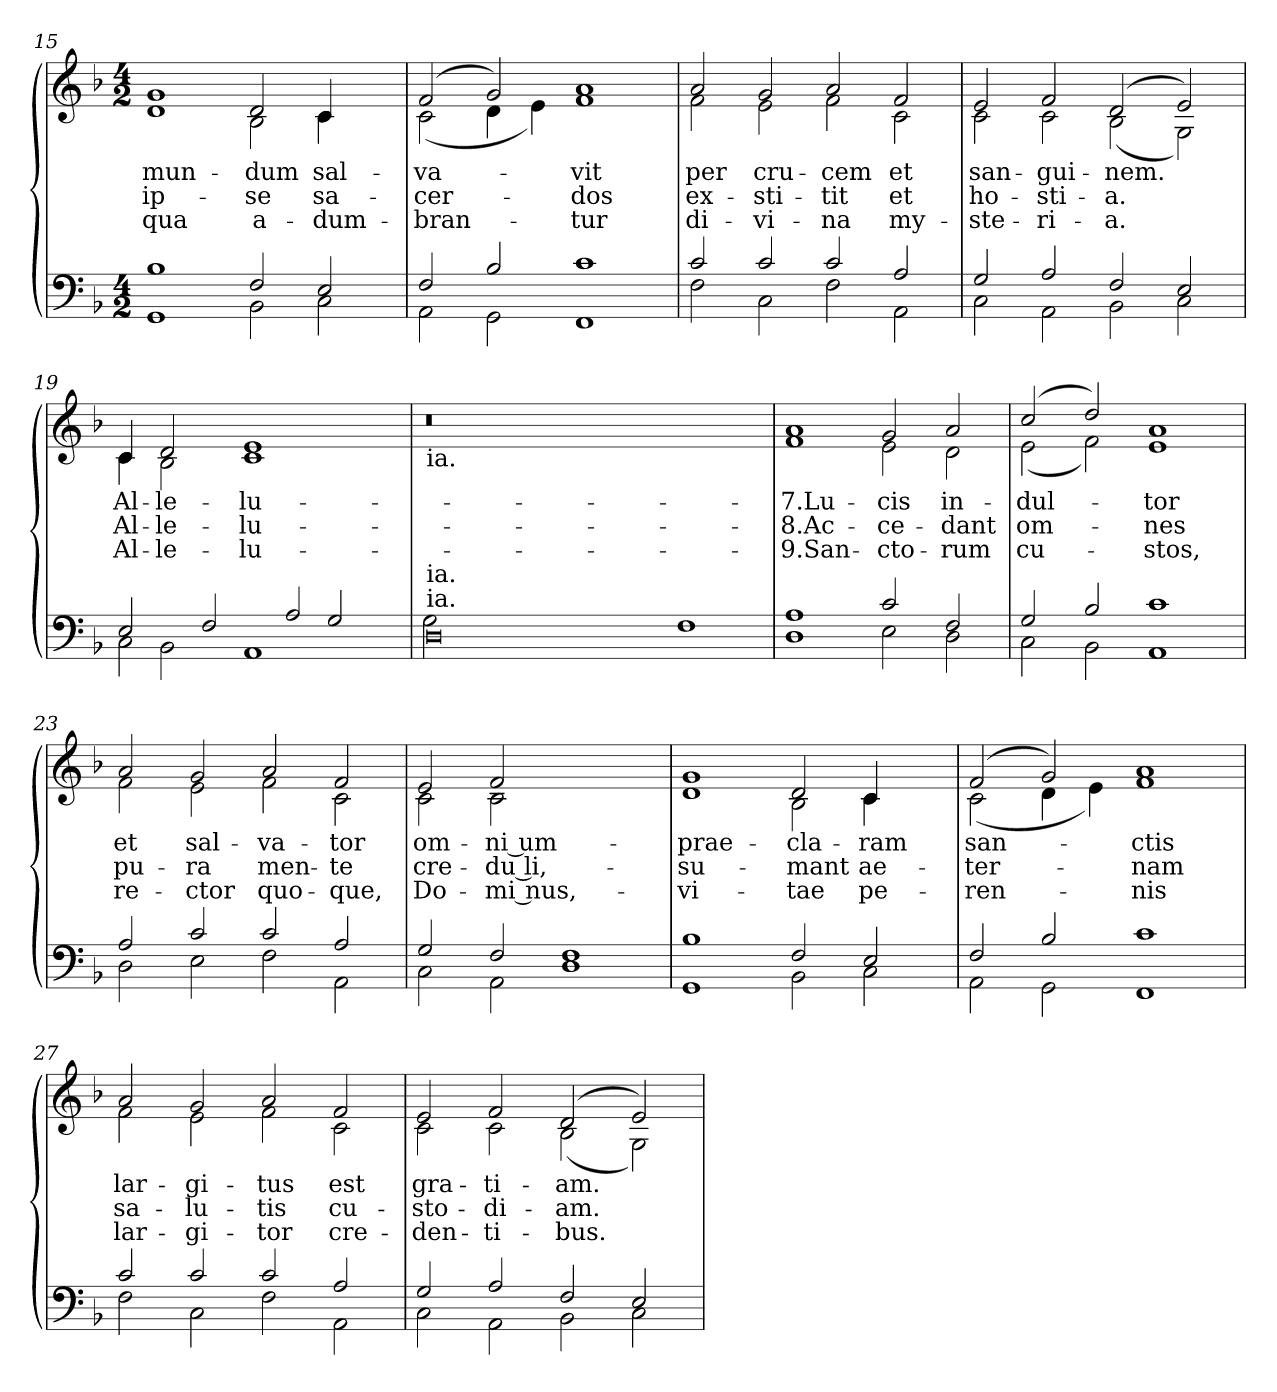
**kern	**kern	**text	**text	**text
*part1	*part1	*part1	*part1	*part1
*staff2	*staff1	*staff1	*staff1	*staff1
*clefF4	*clefG2	*	*	*
*k[b-]	*k[b-]	*	*	*
*F:	*F:	*	*	*
*M4/2	*M4/2	*	*	*
=15	=15	=15	=15	=15
*^	*^	*	*	*
!	!	!	!	!LO:LY:b	!LO:LY:b	!LO:LY:b
1GG	1B-	1d	1g	-mun-	-ip-	-qua
!	!	!	!	!LO:LY:b	!LO:LY:b	!LO:LY:b
2F/	2BB-\	2d/	2B-\	-dum	-se	-a-
!	!	!	!	!LO:LY:b	!LO:LY:b	!LO:LY:b
2E/	2C\	4c/	4c\	sal-	sa-	-dum-
.	.	4ryy	4ryy	.	.	.
!!LO:LB:g=z	!!
=16	=16	=16	=16	=16	=16	=16
!	!	!	!	!LO:LY:b:rj	!LO:LY:b:rj	!LO:LY:b:rj
2F/	2AA\	(2f/	(<2c\	-va-	-cer-	bran-
2B-/	2GG\	2g/)	4d\	.	.	.
.	.	.	4e\)	.	.	.
!	!	!	!	!LO:LY:b	!LO:LY:b	!LO:LY:b
1c	1FF	1f	1a	-vit	-dos	-tur
=17	=17	=17	=17	=17	=17	=17
!	!	!	!	!LO:LY:b	!LO:LY:b	!LO:LY:b
2c/	2F\	2a/	2f\	per	ex-	di-
!	!	!	!	!LO:LY:b	!LO:LY:b	!LO:LY:b
2c/	2C\	2g/	2e\	cru-	-sti-	-vi-
!	!	!	!	!LO:LY:b:rj	!LO:LY:b:rj	!LO:LY:b:rj
2c/	2F\	2a/	2f\	-cem	-tit	-na
!	!	!	!	!LO:LY:b	!LO:LY:b	!LO:LY:b
2A/	2AA\	2f/	2c\	et	et	my-
=18	=18	=18	=18	=18	=18	=18
!	!	!	!	!LO:LY:b	!LO:LY:b	!LO:LY:b
2G/	2C\	2e/	2c\	san-	ho-	-ste-
!	!	!	!	!LO:LY:b	!LO:LY:b	!LO:LY:b
2A/	2AA\	2f/	2c\	-gui-	-sti-	-ri-
!	!	!	!	!LO:LY:b	!LO:LY:b	!LO:LY:b
2F/	2BB-\	(2d/	(<2B-\	-nem.	-a.	-a.
2E/	2C\	2e/)	2G\)	.	.	.
=19	=19	=19	=19	=19	=19	=19
*^	*^	*	*	*	*	*
!	!	!	!	!	!	!LO:LY:b	!LO:LY:b	!LO:LY:b
2C\	2E/	4ryy	1ryy	4c\	4c/	-Al-	-Al-	-Al-
!	!	!	!	!	!	!LO:LY:b	!LO:LY:b	!LO:LY:b
.	.	2BB-\	.	2d/	2B-\	le-	le-	le-
2F/	1ryy	.	.	.	.	.	.	.
!	!	!	!	!	!	!LO:LY:b	!LO:LY:b	!LO:LY:b
.	.	1AA	.	1e	1c	-lu-	-lu-	-lu-
2A/	.	.	4ryy	.	.	.	.	.
.	.	.	2G/	.	.	.	.	.
4ryy	4ryy	.	.	.	.	.	.	.
*	*v	*v	*v	*	*	*	*	*
*	*	*v	*v	*	*	*
=20	=20	=20	=20	=20	=20
!	!	!LO:TX:b:t=ia.	!	!	!
!LO:TX:a:t=ia.	!	!	!	!	!
!LO:TX:a:t=ia.	!	!	!	!	!
0D	2G\	0r	.	.	.
.	0ryy	.	.	.	.
1.ryy	.	1.ryy	.	.	.
.	1F	.	.	.	.
!!LO:PB:g=z
=21	=21	=21	=21	=21	=21
!	!	!	!LO:LY:b	!LO:LY:b	!LO:LY:b
*	*	*^	*	*	*
1D	1A	1f 1a	1ryy	-7.Lu-	-8.Ac-	-9.San-
!	!	!	!	!LO:LY:b	!LO:LY:b	!LO:LY:b
2c/	2E\	2g/	2e\	-cis	-ce-	-cto-
!	!	!	!	!LO:LY:b	!LO:LY:b	!LO:LY:b
2F/	2D\	2a/	2d\	in-	-dant	-rum
=22	=22	=22	=22	=22	=22	=22
!	!	!	!	!LO:LY:b	!LO:LY:b	!LO:LY:b
2G/	2C\	(2cc/	(<2e\	-dul-	om-	cu-
2B-/	2BB-\	2dd/)	2f\)	.	.	.
!	!	!	!	!LO:LY:b	!LO:LY:b	!LO:LY:b
1c	1AA	1e 1a	1ryy	-tor	-nes	-stos,
=23	=23	=23	=23	=23	=23	=23
!	!	!	!	!LO:LY:b	!LO:LY:b	!LO:LY:b
2A/	2D\	2a/	2f\	et	pu-	re-
!	!	!	!	!LO:LY:b	!LO:LY:b	!LO:LY:b
2c/	2E\	2g/	2e\	sal-	-ra	-ctor
!	!	!	!	!LO:LY:b	!LO:LY:b	!LO:LY:b
2c/	2F\	2a/	2f\	-va-	men-	quo-
!	!	!	!	!LO:LY:b	!LO:LY:b	!LO:LY:b
2A/	2AA\	2f/	2c\	-tor	-te	-que,
=24	=24	=24	=24	=24	=24	=24
!	!	!	!	!LO:LY:b	!LO:LY:b	!LO:LY:b
2G/	2C\	2c\	2e/	om-	cre-	Do-
!	!	!	!	!LO:LY:b	!LO:LY:b	!LO:LY:b
2F/	2AA\	2c\	2f~>/	-ni um-	-du li,-	-mi nus,-
1D	1F	1ryy	1ryy	.	.	.
=25	=25	=25	=25	=25	=25	=25
!	!	!	!	!LO:LY:b	!LO:LY:b	!LO:LY:b
1GG	1B-	1d	1g	prae-	-su-	-vi-
!	!	!	!	!LO:LY:b	!LO:LY:b	!LO:LY:b
2F/	2BB-\	2d/	2B-\	-cla-	-mant	-tae
!	!	!	!	!LO:LY:b	!LO:LY:b	!LO:LY:b
2E/	2C\	4c/	4c\	-ram	ae-	pe-
.	.	4ryy	4ryy	.	.	.
!!LO:LB:g=z	!!
=26	=26	=26	=26	=26	=26	=26
!	!	!	!	!LO:LY:b	!LO:LY:b	!LO:LY:b
2F/	2AA\	(2f/	(<2c\	-san-	-ter-	-ren-
2B-/	2GG\	2g/)	4d\	.	.	.
.	.	.	4e\)	.	.	.
!	!	!	!	!LO:LY:b	!LO:LY:b	!LO:LY:b
1c	1FF	1f	1a	-ctis	-nam	-nis
=27	=27	=27	=27	=27	=27	=27
!	!	!	!	!LO:LY:b	!LO:LY:b	!LO:LY:b
2c/	2F\	2a/	2f\	lar-	sa-	lar-
!	!	!	!	!LO:LY:b	!LO:LY:b	!LO:LY:b
2c/	2C\	2g/	2e\	-gi-	-lu-	-gi-
!	!	!	!	!LO:LY:b	!LO:LY:b	!LO:LY:b
2c/	2F\	2a/	2f\	-tus	-tis	-tor
!	!	!	!	!LO:LY:b	!LO:LY:b	!LO:LY:b
2A/	2AA\	2f/	2c\	est	cu-	cre-
=28	=28	=28	=28	=28	=28	=28
!	!	!	!	!LO:LY:b	!LO:LY:b	!LO:LY:b
2G/	2C\	2e/	2c\	gra-	-sto-	-den-
!	!	!	!	!LO:LY:b	!LO:LY:b	!LO:LY:b
2A/	2AA\	2f/	2c\	-ti-	-di-	-ti-
!	!	!	!	!LO:LY:b	!LO:LY:b	!LO:LY:b
2F/	2BB-\	(2d/	(<2B-\	-am.	-am.	-bus.
2E/	2C\	2e/)	2G\)	.	.	.
*v	*v	*	*	*	*	*
*	*v	*v	*	*	*
=	=	=	=	=
*-	*-	*-	*-	*-
